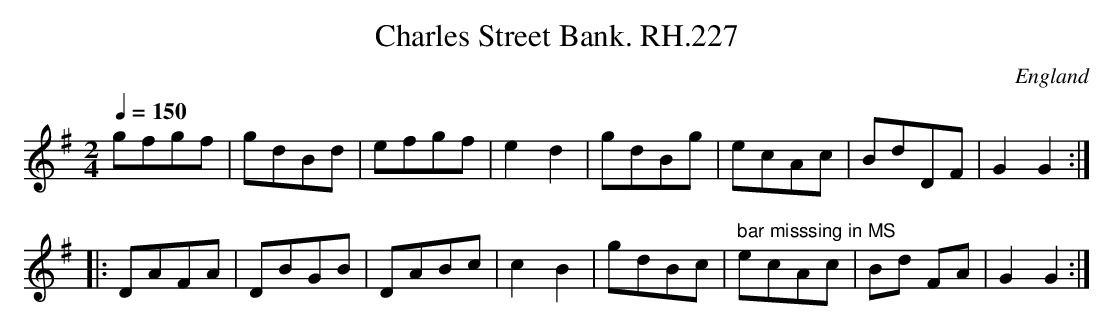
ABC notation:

X:1
T:Charles Street Bank. RH.227
O:England
M:2/4
L:1/8
Q:1/4=150
K:G major
gfgf|gdBd|efgf|e2d2|\
gdBg|ecAc|BdDF|G2G2:|!
|:DAFA|DBGB|DABc|c2B2|\
gdBc|" bar misssing in MS"ecAc|Bd FA|G2G2:|
